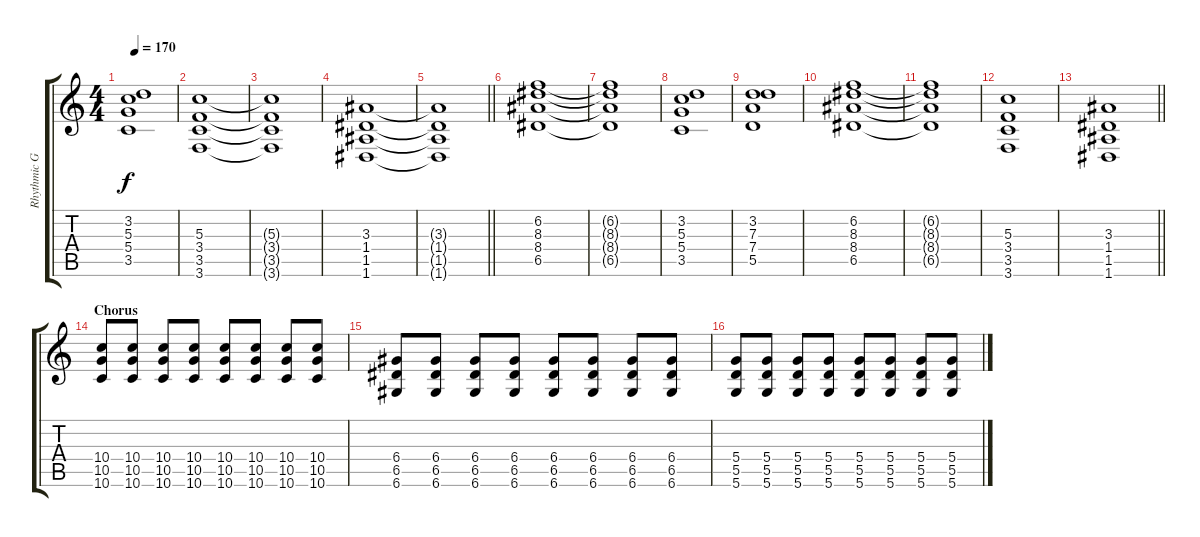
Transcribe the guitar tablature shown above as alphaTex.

\track ("Rhythmic Guitar" "Rhythmic G") {instrument distortionguitar}
\staff {score tabs}
\tuning (E4 B3 G3 D3 A2 D2) {hide}
\ts (4 4)
\tempo 170
\clef g2
\ks c
(3.2{t} 5.3{t} 5.4{t} 3.5{t}).1{dy f} |
(5.3 3.4 3.5 3.6).1 |
(5.3{t} 3.4{t} 3.5{t} 3.6{t}).1 |
(3.3 1.4 1.5 1.6).1 |
\barLineRight lightlight
(3.3{t} 1.4{t} 1.5{t} 1.6{t}).1 |
(6.2 8.3 8.4 6.5).1 |
(6.2{t} 8.3{t} 8.4{t} 6.5{t}).1 |
(3.2 5.3 5.4 3.5).1 |
(3.2 7.3 7.4 5.5).1 |
(6.2 8.3 8.4 6.5).1 |
(6.2{t} 8.3{t} 8.4{t} 6.5{t}).1 |
(5.3 3.4 3.5 3.6).1 |
\barLineRight lightlight
(3.3 1.4 1.5 1.6).1 |
\section ("" "Chorus")
(10.4 10.5 10.6).8{volume 12 instrument distortionguitar} (10.4 10.5 10.6).8 (10.4 10.5 10.6).8 (10.4 10.5 10.6).8 (10.4 10.5 10.6).8 (10.4 10.5 10.6).8 (10.4 10.5 10.6).8 (10.4 10.5 10.6).8 |
(6.4 6.5 6.6).8 (6.4 6.5 6.6).8 (6.4 6.5 6.6).8 (6.4 6.5 6.6).8 (6.4 6.5 6.6).8 (6.4 6.5 6.6).8 (6.4 6.5 6.6).8 (6.4 6.5 6.6).8 |
(5.4 5.5 5.6).8 (5.4 5.5 5.6).8 (5.4 5.5 5.6).8 (5.4 5.5 5.6).8 (5.4 5.5 5.6).8 (5.4 5.5 5.6).8 (5.4 5.5 5.6).8 (5.4 5.5 5.6).8
